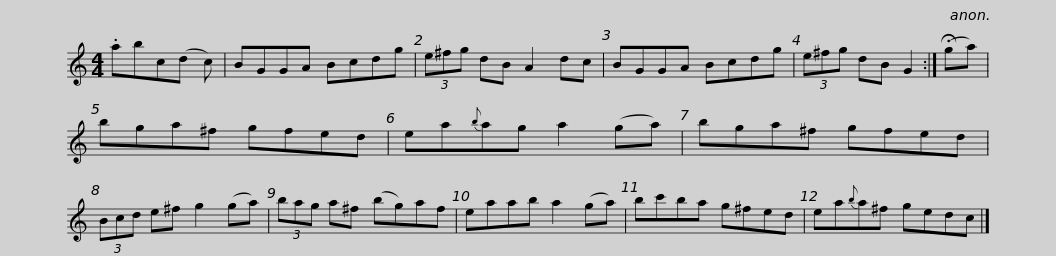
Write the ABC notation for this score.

X:1
L:1/8
M:4/4
I:linebreak $
K:C
V:1 treble
V:1
 .abc(d c) | BGGA Bcdg | (3e^fg dB A2 dc | BGGA Bcdg | (3e^fg dB G2 :| %5
 (!fermata!ga) |$ bga^f gfed | ea{b}ag a2 (ga) | bga^f gfed | (3Bcd e^f g2 (ga) | %10
 (3bag a^f (bg)af |$ eaab a2 (ga) | bc'ba g^fed | ea{b}a^f gedc |] %14
